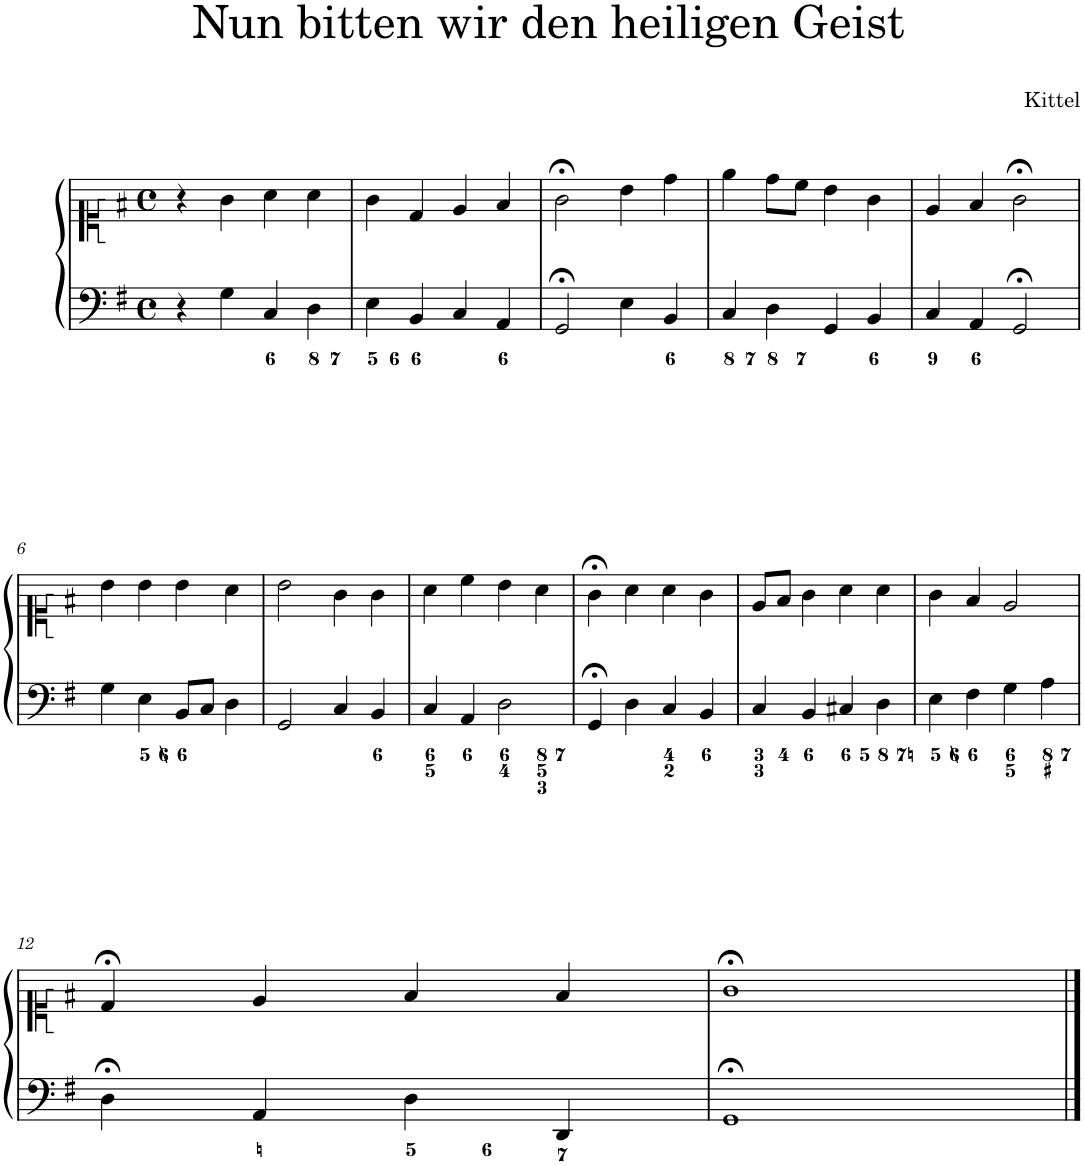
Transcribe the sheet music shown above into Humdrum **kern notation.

**kern	**kern
*part1	*part1
*staff2	*staff1
*I"Piano	*
*I'Pno.	*
*clefF4	*clefC1
*k[f#]	*k[f#]
*M4/4	*M4/4
*met(c)	*met(c)
=1	=1
4r	4r
4G\	4g\
4C/	4a\
4D\	4a\
=2	=2
4E\	4g\
4BB/	4d/
4C/	4e/
4AA/	4f#/
=3	=3
2GG;</	2g;<\
4E\	4b\
4BB/	4dd\
=4	=4
4C/	4ee\
4D\	8dd\L
.	8cc\J
4GG/	4b\
4BB/	4g\
=5	=5
4C/	4e/
4AA/	4f#/
2GG;</	2g;<\
!!LO:LB:g=z
=6	=6
4G\	4b\
4E\	4b\
8BB/L	4b\
8C/J	.
4D\	4a\
=7	=7
2GG/	2b\
4C/	4g\
4BB/	4g\
=8	=8
4C/	4a\
4AA/	4cc\
2D\	4b\
.	4a\
=9	=9
4GG;</	4g;<\
4D\	4a\
4C/	4a\
4BB/	4g\
=10	=10
4C/	8e/L
.	8f#/J
4BB/	4g\
4C#X/	4a\
4D\	4a\
=11	=11
4E\	4g\
4F#\	4f#/
4G\	2e/
4A\	.
!!LO:LB:g=z
=12	=12
4D;<\	4d;</
4AA/	4e/
4D\	4f#/
4DD/	4f#/
=13	=13
1GG;<	1g;<
==	==
*-	*-
